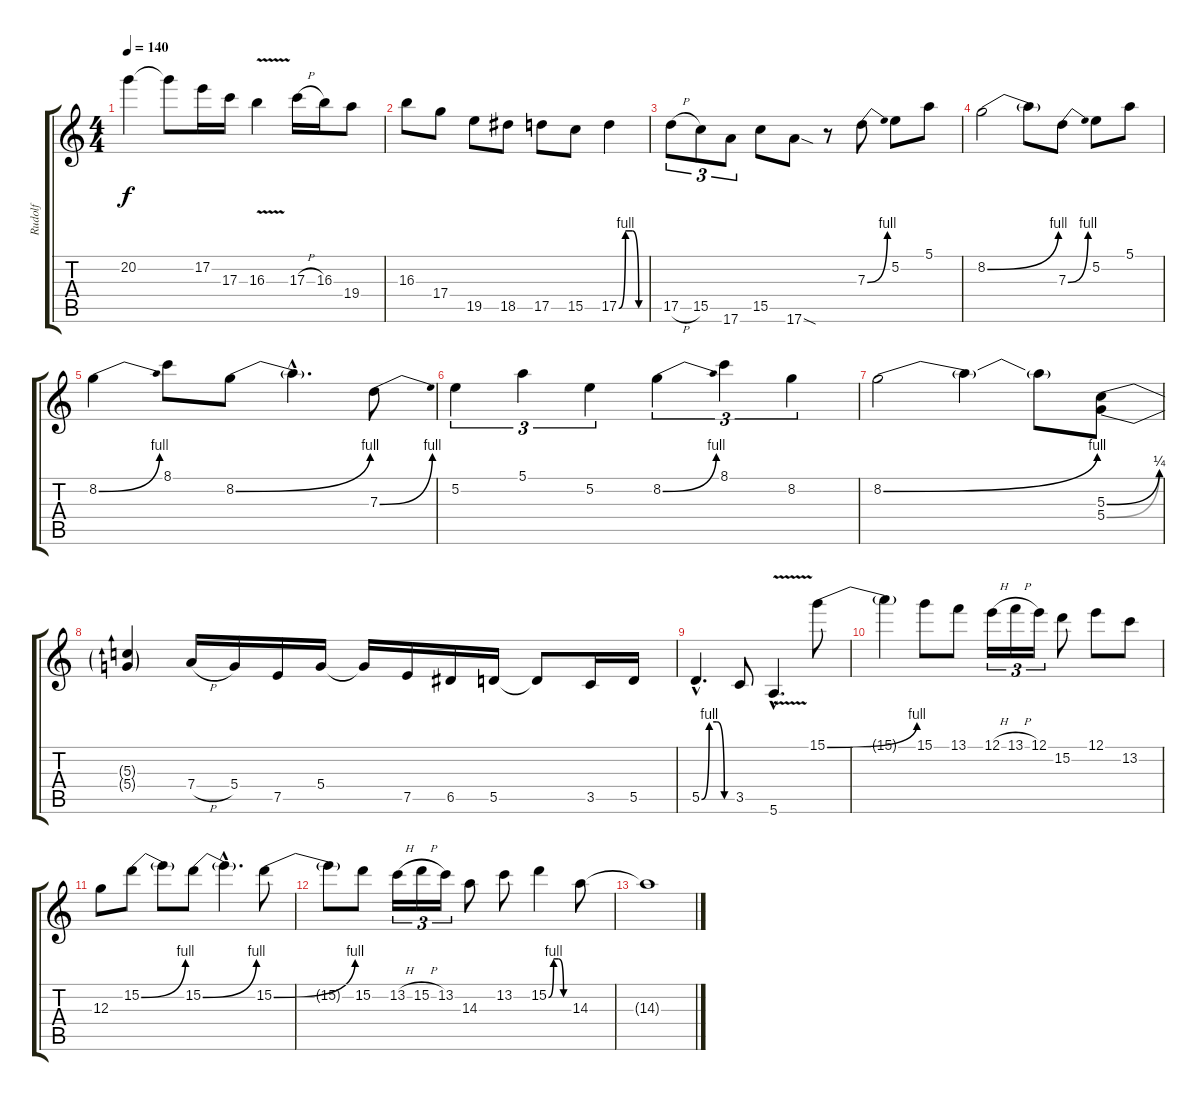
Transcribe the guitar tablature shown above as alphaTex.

\track ("Rudolf" "Rudolf") {instrument distortionguitar}
\staff {score tabs}
\tuning (E4 B3 G3 D3 A2 E2) {hide}
\ts (4 4)
\tempo 140
\clef g2
\ks c
20.2{t}.4{dy f} 20.2{t}.8 17.2.16 17.3.16 16.3{v}.4 17.3{h}.16 16.3.16 19.4.8 |
16.3.8 17.4.8 19.5.8 18.5.8 17.5.8 15.5.8 17.5{be (custom 0 0 15 4 30 4 45 0 60 0)}.4 |
17.5{h}.8{tu (3 2)} 15.5.8{tu (3 2)} 17.6.8{tu (3 2)} 15.5.8 17.6{sod}.8 r.8 7.3{be (bend 0 0 60 4)}.8 5.2.8 5.1.8 |
8.2{be (bend 0 0 60 4)}.2 8.2{t}.8 7.3{be (bend 0 0 60 4)}.8 5.2.8 5.1.8 |
8.2{be (bend 0 0 60 4)}.4 8.1.8 8.2{be (bend 0 0 60 4)}.8 8.2{hac t}.4{d} 7.3{be (bend 0 0 60 4)}.8 |
5.2.4{tu (3 2)} 5.1.4{tu (3 2)} 5.2.4{tu (3 2)} 8.2{be (bend 0 0 60 4)}.4{tu (3 2)} 8.1.4{tu (3 2)} 8.2.4{tu (3 2)} |
8.2{be (bend 0 0 60 4)}.2 8.2{t}.4 8.2{t}.8 (5.3{be (bend 0 0 60 1)} 5.4{be (bend 0 0 60 1)}).8 |
(5.3{t} 5.4{t}).4 7.4{h}.16 5.4.16 7.5.16 5.4.16 5.4{t}.16 7.5.16 6.5.16 5.5.16 5.5{t}.8 3.5.16 5.5.16 |
5.5{be (custom 0 0 15 4 30 4 45 0 60 0) hac}.4{d} 3.5.8 5.6{v hac}.4{d} 15.1{be (bend 0 0 60 4)}.8 |
15.1{t}.4 15.1.8 13.1.8 12.1{h}.16{tu (3 2)} 13.1{h}.16{tu (3 2)} 12.1.16{tu (3 2)} 15.2.8 12.1.8 13.2.8 |
12.3.8 15.2{be (bend 0 0 60 4)}.8 15.2{t}.8 15.2{be (bend 0 0 60 4)}.8 15.2{hac t}.4{d} 15.2{be (bend 0 0 60 4)}.8 |
15.2{t}.8 15.2.8 13.2{h}.16{tu (3 2)} 15.2{h}.16{tu (3 2)} 13.2.16{tu (3 2)} 14.3.8 13.2.8 15.2{be (custom 0 0 15 4 30 4 45 0 60 0)}.4 14.3.8 |
14.3{t}.1
